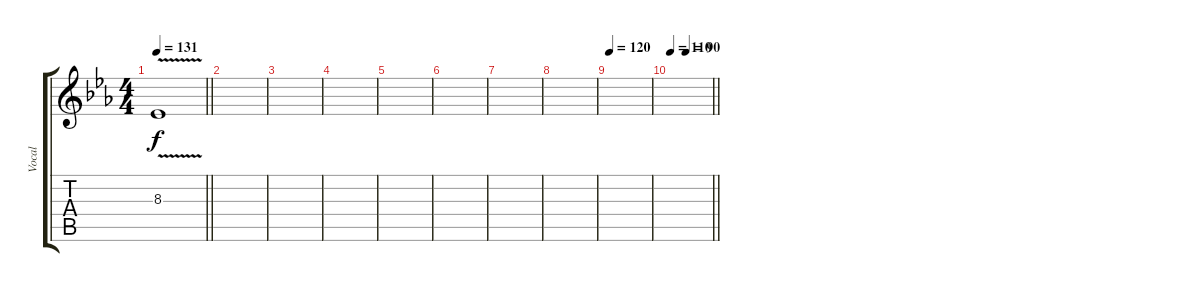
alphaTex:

\track ("Vocal" "Vocal") {instrument lead2sawtooth}
\staff {score tabs}
\tuning (E4 B3 G3 D3 A2 E2) {hide}
\ts (4 4)
\tempo 131
\clef g2
\barLineRight lightlight
\ks eb
8.3{v}.1{dy f} |
|
|
|
|
|
|
|
\tempo 120
|
\tempo 110
\tempo (90 0.375)
\barLineRight lightlight
